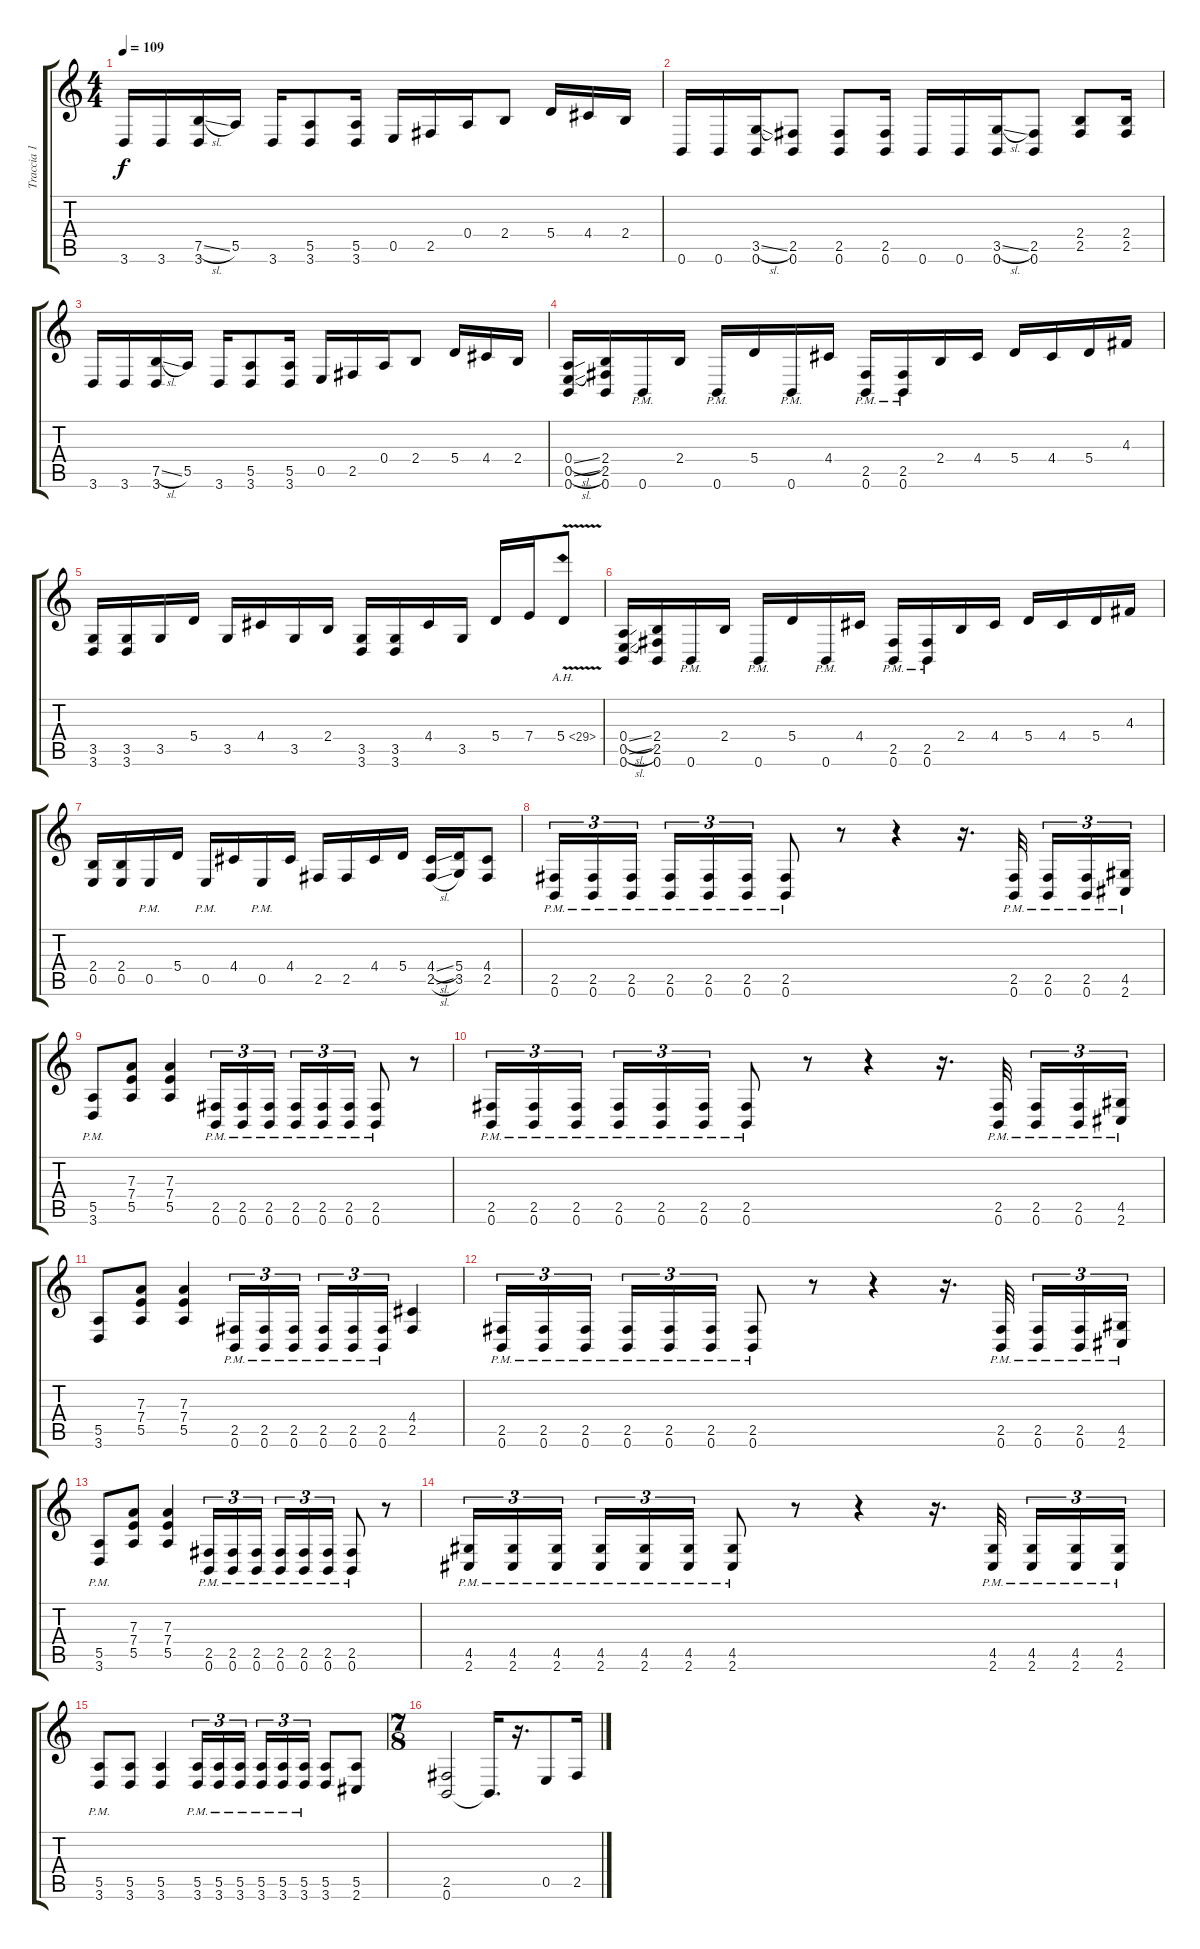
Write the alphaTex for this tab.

\track ("Traccia 1" "Traccia 1") {instrument overdrivenguitar}
\staff {score tabs}
\tuning (B3 G3 D3 A2 E2 B1) {hide}
\ts (4 4)
\tempo 109
\clef g2
\ks c
3.6.16{dy f} 3.6.16 (7.5{sl} 3.6).16 5.5.16 3.6.16 (5.5 3.6).8 (5.5 3.6).16 0.5.16 2.5.16 0.4.16 2.4.8 5.4.16 4.4.16 2.4.16 |
0.6.16 0.6.16 (3.5{sl} 0.6).16 (2.5 0.6).8 (2.5 0.6).8 (2.5 0.6).16 0.6.16 0.6.16 (3.5{sl} 0.6).16 (2.5 0.6).8 (2.4 2.5).8 (2.4 2.5).16 |
3.6.16 3.6.16 (7.5{sl} 3.6).16 5.5.16 3.6.16 (5.5 3.6).8 (5.5 3.6).16 0.5.16 2.5.16 0.4.16 2.4.8 5.4.16 4.4.16 2.4.16 |
(0.4{sl} 0.5{sl} 0.6).16 (2.4 2.5 0.6).16 0.6{pm}.16 2.4.16 0.6{pm}.16 5.4.16 0.6{pm}.16 4.4.16 (2.5{pm} 0.6{pm}).16 (2.5{pm} 0.6{pm}).16 2.4.16 4.4.16 5.4.16 4.4.16 5.4.16 4.3.16 |
(3.5 3.6).16 (3.5 3.6).16 3.5.16 5.4.16 3.5.16 4.4.16 3.5.16 2.4.16 (3.5 3.6).16 (3.5 3.6).16 4.4.16 3.5.16 5.4.16 7.4.16 5.4{ah 24 v}.8 |
(0.4{sl} 0.5{sl} 0.6).16 (2.4 2.5 0.6).16 0.6{pm}.16 2.4.16 0.6{pm}.16 5.4.16 0.6{pm}.16 4.4.16 (2.5{pm} 0.6{pm}).16 (2.5{pm} 0.6{pm}).16 2.4.16 4.4.16 5.4.16 4.4.16 5.4.16 4.3.16 |
(2.4 0.5).16 (2.4 0.5).16 0.5{pm}.16 5.4.16 0.5{pm}.16 4.4.16 0.5{pm}.16 4.4.16 2.5.16 2.5.16 4.4.16 5.4.16 (4.4{sl} 2.5{sl}).16 (5.4 3.5).16 (4.4 2.5).8 |
(2.5{pm} 0.6{pm}).16{tu (3 2)} (2.5{pm} 0.6{pm}).16{tu (3 2)} (2.5{pm} 0.6{pm}).16{tu (3 2) beam splitsecondary} (2.5{pm} 0.6{pm}).16{tu (3 2)} (2.5{pm} 0.6{pm}).16{tu (3 2)} (2.5{pm} 0.6{pm}).16{tu (3 2)} (2.5{pm} 0.6{pm}).8 r.8 r.4 r.16{d} (2.5{pm} 0.6{pm}).32{beam splitsecondary} (2.5{pm} 0.6{pm}).16{tu (3 2)} (2.5{pm} 0.6{pm}).16{tu (3 2)} (4.5{pm} 2.6{pm}).16{tu (3 2)} |
(5.5{pm} 3.6{pm}).8 (7.3 7.4 5.5).8 (7.3 7.4 5.5).4 (2.5{pm} 0.6{pm}).16{tu (3 2)} (2.5{pm} 0.6{pm}).16{tu (3 2)} (2.5{pm} 0.6{pm}).16{tu (3 2) beam splitsecondary} (2.5{pm} 0.6{pm}).16{tu (3 2)} (2.5{pm} 0.6{pm}).16{tu (3 2)} (2.5{pm} 0.6{pm}).16{tu (3 2)} (2.5{pm} 0.6{pm}).8 r.8 |
(2.5{pm} 0.6{pm}).16{tu (3 2)} (2.5{pm} 0.6{pm}).16{tu (3 2)} (2.5{pm} 0.6{pm}).16{tu (3 2) beam splitsecondary} (2.5{pm} 0.6{pm}).16{tu (3 2)} (2.5{pm} 0.6{pm}).16{tu (3 2)} (2.5{pm} 0.6{pm}).16{tu (3 2)} (2.5{pm} 0.6{pm}).8 r.8 r.4 r.16{d} (2.5{pm} 0.6{pm}).32{beam splitsecondary} (2.5{pm} 0.6{pm}).16{tu (3 2)} (2.5{pm} 0.6{pm}).16{tu (3 2)} (4.5{pm} 2.6{pm}).16{tu (3 2)} |
(5.5 3.6).8 (7.3 7.4 5.5).8 (7.3 7.4 5.5).4 (2.5{pm} 0.6{pm}).16{tu (3 2)} (2.5{pm} 0.6{pm}).16{tu (3 2)} (2.5{pm} 0.6{pm}).16{tu (3 2) beam splitsecondary} (2.5{pm} 0.6{pm}).16{tu (3 2)} (2.5{pm} 0.6{pm}).16{tu (3 2)} (2.5{pm} 0.6{pm}).16{tu (3 2)} (4.4 2.5).4 |
(2.5{pm} 0.6{pm}).16{tu (3 2)} (2.5{pm} 0.6{pm}).16{tu (3 2)} (2.5{pm} 0.6{pm}).16{tu (3 2) beam splitsecondary} (2.5{pm} 0.6{pm}).16{tu (3 2)} (2.5{pm} 0.6{pm}).16{tu (3 2)} (2.5{pm} 0.6{pm}).16{tu (3 2)} (2.5{pm} 0.6{pm}).8 r.8 r.4 r.16{d} (2.5{pm} 0.6{pm}).32{beam splitsecondary} (2.5{pm} 0.6{pm}).16{tu (3 2)} (2.5{pm} 0.6{pm}).16{tu (3 2)} (4.5{pm} 2.6{pm}).16{tu (3 2)} |
(5.5{pm} 3.6{pm}).8 (7.3 7.4 5.5).8 (7.3 7.4 5.5).4 (2.5{pm} 0.6{pm}).16{tu (3 2)} (2.5{pm} 0.6{pm}).16{tu (3 2)} (2.5{pm} 0.6{pm}).16{tu (3 2) beam splitsecondary} (2.5{pm} 0.6{pm}).16{tu (3 2)} (2.5{pm} 0.6{pm}).16{tu (3 2)} (2.5{pm} 0.6{pm}).16{tu (3 2)} (2.5{pm} 0.6{pm}).8 r.8 |
(4.5{pm} 2.6{pm}).16{tu (3 2)} (4.5{pm} 2.6{pm}).16{tu (3 2)} (4.5{pm} 2.6{pm}).16{tu (3 2) beam splitsecondary} (4.5{pm} 2.6{pm}).16{tu (3 2)} (4.5{pm} 2.6{pm}).16{tu (3 2)} (4.5{pm} 2.6{pm}).16{tu (3 2)} (4.5{pm} 2.6{pm}).8 r.8 r.4 r.16{d} (4.5{pm} 2.6{pm}).32{beam splitsecondary} (4.5{pm} 2.6{pm}).16{tu (3 2)} (4.5{pm} 2.6{pm}).16{tu (3 2)} (4.5{pm} 2.6{pm}).16{tu (3 2)} |
(5.5{pm} 3.6{pm}).8 (5.5 3.6).8 (5.5 3.6).4 (5.5{pm} 3.6{pm}).16{tu (3 2)} (5.5{pm} 3.6{pm}).16{tu (3 2)} (5.5{pm} 3.6{pm}).16{tu (3 2) beam splitsecondary} (5.5{pm} 3.6{pm}).16{tu (3 2)} (5.5{pm} 3.6{pm}).16{tu (3 2)} (5.5{pm} 3.6{pm}).16{tu (3 2)} (5.5 3.6).8 (5.5 2.6).8 |
\ts (7 8)
(2.5 0.6).2 0.6{t}.16{d} r.16{d} 0.5.8 2.5.16
